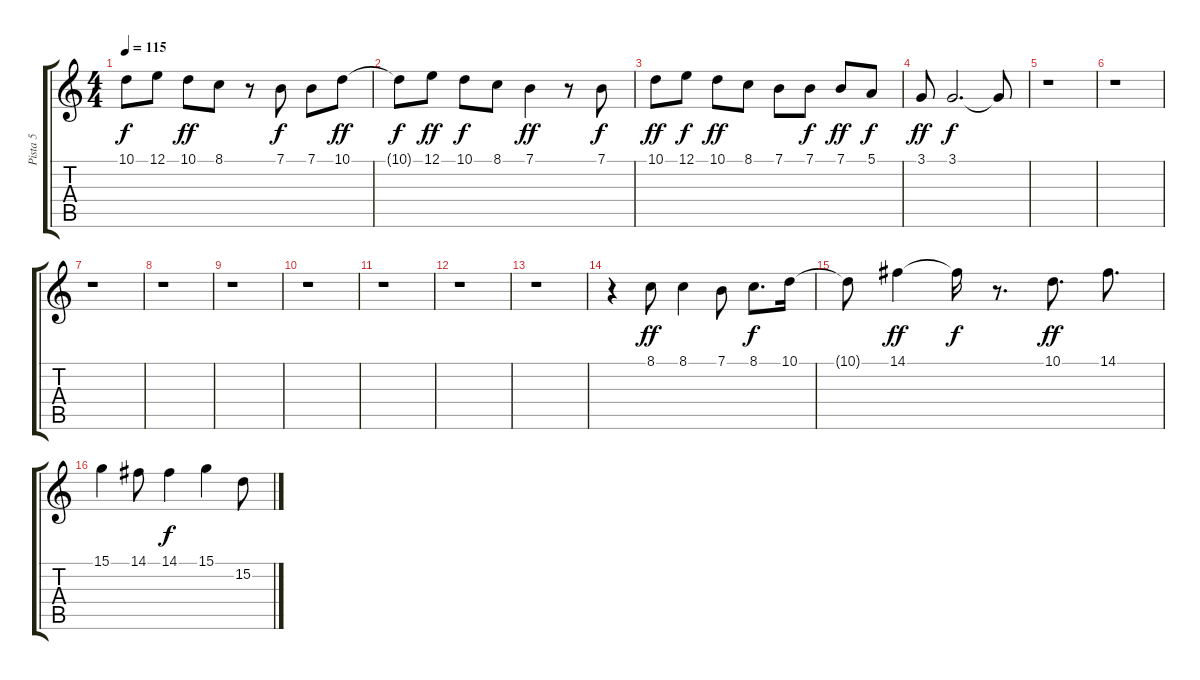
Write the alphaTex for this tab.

\track ("Pista 5" "Pista 5") {instrument voiceoohs}
\staff {score tabs}
\tuning (E4 B3 G3 D3 A2 E2) {hide}
\ts (4 4)
\tempo 115
\clef g2
\ks c
10.1{t}.8{dy f} 12.1.8 10.1.8{dy ff} 8.1.8 r.8 7.1.8{dy f} 7.1.8 10.1.8{dy ff} |
10.1{t}.8{dy f} 12.1.8{dy ff} 10.1.8{dy f} 8.1.8 7.1.4{dy ff} r.8 7.1.8{dy f} |
10.1.8{dy ff} 12.1.8{dy f} 10.1.8{dy ff} 8.1.8 7.1.8 7.1.8{dy f} 7.1.8{dy ff} 5.1.8{dy f} |
3.1.8{dy ff} 3.1.2{d dy f} 3.1{t}.8 |
r.1 |
r.1 |
r.1 |
r.1 |
r.1 |
r.1 |
r.1 |
r.1 |
r.1 |
r.4 8.1.8{dy ff} 8.1.4 7.1.8 8.1.8{d dy f} 10.1.16 |
10.1{t}.8 14.1.4{dy ff} 14.1{t}.16{dy f} r.8{d} 10.1.8{d dy ff} 14.1.8{d} |
15.1.4 14.1.8 14.1.4{dy f} 15.1.4 15.2.8
